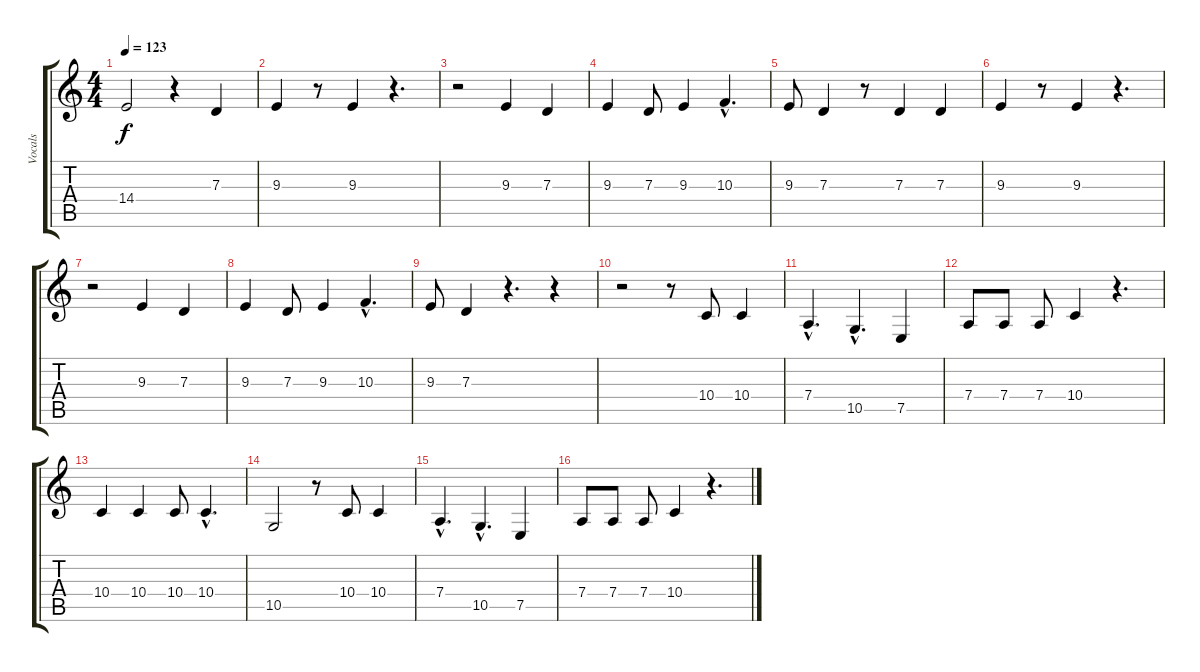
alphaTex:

\track ("Vocals" "Vocals") {instrument pad6metallic}
\staff {score tabs}
\tuning (E4 B3 G3 D3 A2 E2) {hide}
\ts (4 4)
\tempo 123
\clef g2
\ks c
14.4{t}.2{dy f} r.4 7.3.4 |
9.3.4 r.8 9.3.4 r.4{d} |
r.2 9.3.4 7.3.4 |
9.3.4 7.3.8 9.3.4 10.3{hac}.4{d} |
9.3.8 7.3.4 r.8 7.3.4 7.3.4 |
9.3.4 r.8 9.3.4 r.4{d} |
r.2 9.3.4 7.3.4 |
9.3.4 7.3.8 9.3.4 10.3{hac}.4{d} |
9.3.8 7.3.4 r.4{d} r.4 |
r.2 r.8 10.4.8 10.4.4 |
7.4{hac}.4{d} 10.5{hac}.4{d} 7.5.4 |
7.4.8 7.4.8 7.4.8 10.4.4 r.4{d} |
10.4.4 10.4.4 10.4.8 10.4{hac}.4{d} |
10.5.2 r.8 10.4.8 10.4.4 |
7.4{hac}.4{d} 10.5{hac}.4{d} 7.5.4 |
7.4.8 7.4.8 7.4.8 10.4.4 r.4{d}
